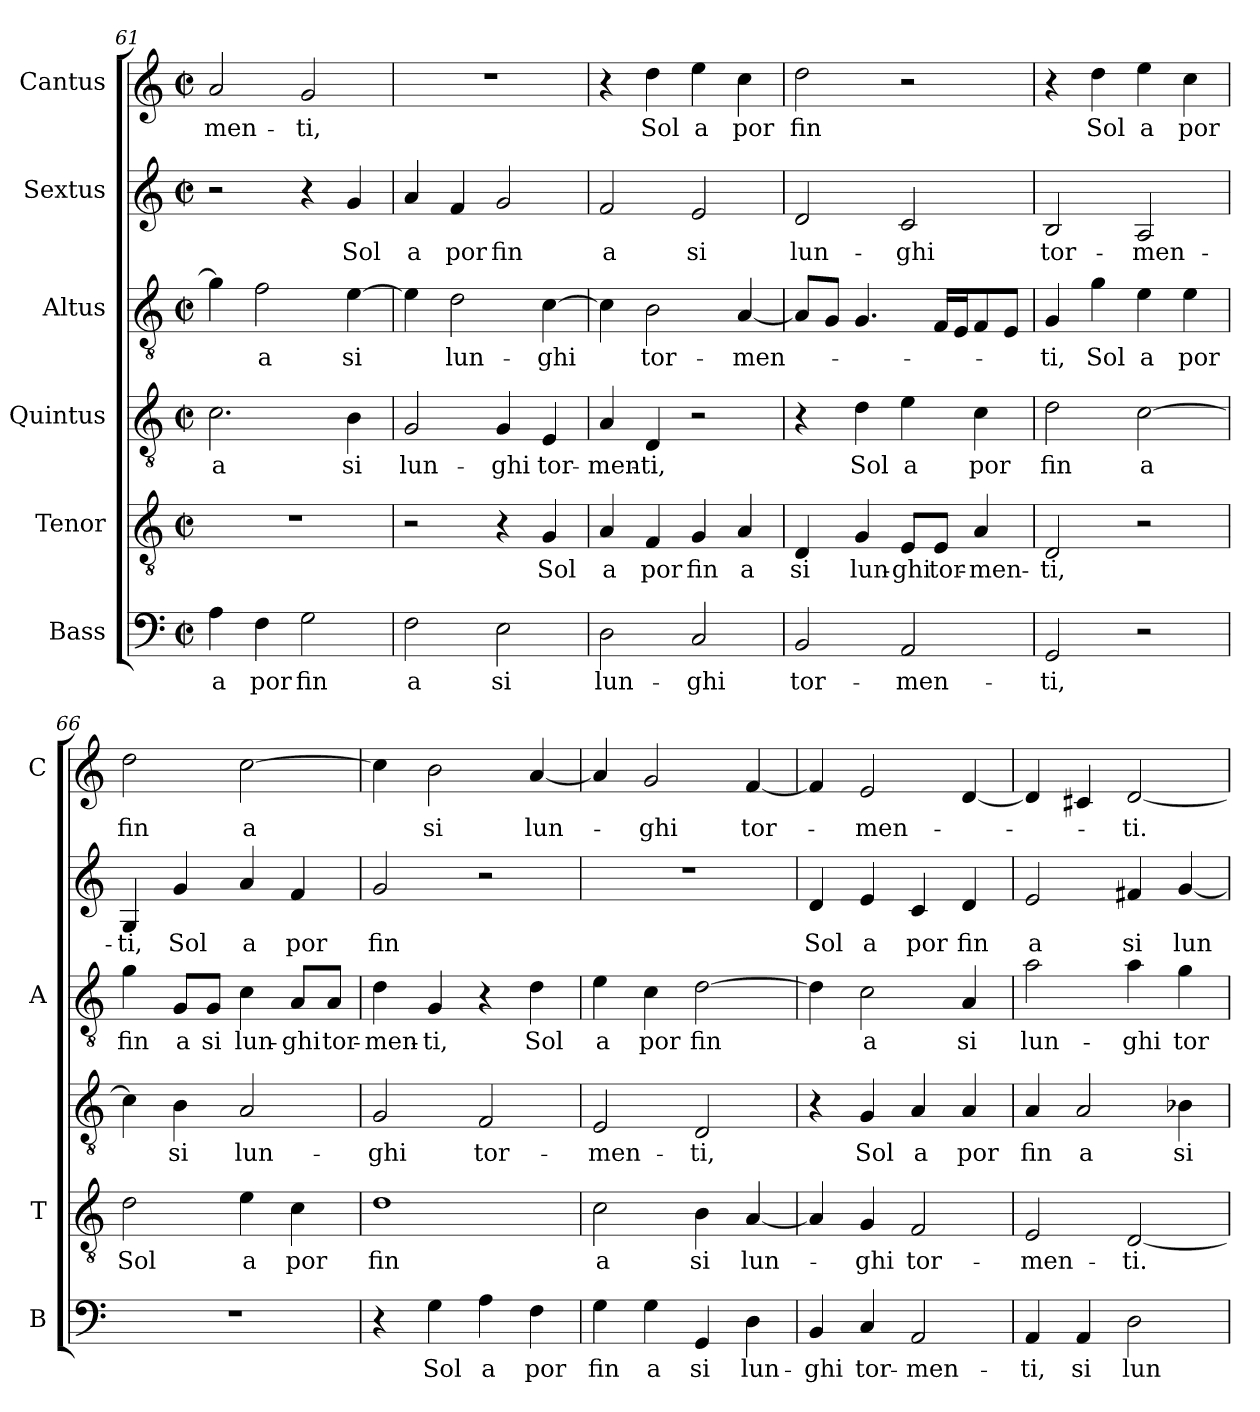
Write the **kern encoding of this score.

**kern	**text	**kern	**text	**kern	**text	**kern	**text	**kern	**text	**kern	**text
*part6	*part6	*part5	*part5	*part4	*part4	*part3	*part3	*part2	*part2	*part1	*part1
*staff6	*staff6	*staff5	*staff5	*staff4	*staff4	*staff3	*staff3	*staff2	*staff2	*staff1	*staff1
*I"Bass	*	*I"Tenor	*	*I"Quintus	*	*I"Altus	*	*I"Sextus	*	*I"Cantus	*
*I'B	*	*I'T	*	*	*	*I'A	*	*	*	*I'C	*
*clefF4	*	*clefGv2	*	*clefGv2	*	*clefGv2	*	*clefG2	*	*clefG2	*
*k[]	*	*k[]	*	*k[]	*	*k[]	*	*k[]	*	*k[]	*
*C:	*	*C:	*	*C:	*	*C:	*	*C:	*	*C:	*
*M2/2	*	*M2/2	*	*M2/2	*	*M2/2	*	*M2/2	*	*M2/2	*
*met(c|)	*	*met(c|)	*	*met(c|)	*	*met(c|)	*	*met(c|)	*	*met(c|)	*
=61	=61	=61	=61	=61	=61	=61	=61	=61	=61	=61	=61
4A\	a	1r	.	2.c\	a	4g\]	.	2r	.	2a/	-men-
4F\	por	.	.	.	.	2f\	a	.	.	.	.
2G\	fin	.	.	.	.	.	.	4r	.	2g/	-ti,
.	.	.	.	4B\	si	[4e\	si	4g/	Sol	.	.
=62	=62	=62	=62	=62	=62	=62	=62	=62	=62	=62	=62
2F\	a	2r	.	2G/	lun-	4e\]	.	4a/	a	1r	.
.	.	.	.	.	.	2d\	lun-	4f/	por	.	.
2E\	si	4r	.	4G/	-ghi	.	.	2g/	fin	.	.
.	.	4G/	Sol	4E/	tor-	[4c\	-ghi	.	.	.	.
=63	=63	=63	=63	=63	=63	=63	=63	=63	=63	=63	=63
2D\	lun-	4A/	a	4A/	-men-	4c\]	.	2f/	a	4r	.
.	.	4F/	por	4D/	-ti,	2B\	tor-	.	.	4dd\	Sol
2C/	-ghi	4G/	fin	2r	.	.	.	2e/	si	4ee\	a
.	.	4A/	a	.	.	[4A/	-men-	.	.	4cc\	por
!!LO:LB:g=z
=64	=64	=64	=64	=64	=64	=64	=64	=64	=64	=64	=64
2BB/	tor-	4D/	si	4r	.	8A/L]	.	2d/	lun-	2dd\	fin
.	.	.	.	.	.	8G/J	.	.	.	.	.
.	.	4G/	lun-	4d\	Sol	4.G/	.	.	.	.	.
2AA/	-men-	8E/L	-ghi	4e\	a	.	.	2c/	-ghi	2r	.
.	.	8E/J	tor-	.	.	16F/LL	.	.	.	.	.
.	.	.	.	.	.	16E/J	.	.	.	.	.
.	.	4A/	-men-	4c\	por	8F/	.	.	.	.	.
.	.	.	.	.	.	8E/J	.	.	.	.	.
=65	=65	=65	=65	=65	=65	=65	=65	=65	=65	=65	=65
2GG/	-ti,	2D/	-ti,	2d\	fin	4G/	-ti,	2B/	tor-	4r	.
.	.	.	.	.	.	4g\	Sol	.	.	4dd\	Sol
2r	.	2r	.	[2c\	a	4e\	a	2A/	-men-	4ee\	a
.	.	.	.	.	.	4e\	por	.	.	4cc\	por
=66	=66	=66	=66	=66	=66	=66	=66	=66	=66	=66	=66
1r	.	2d\	Sol	4c\]	.	4g\	fin	4G/	-ti,	2dd\	fin
.	.	.	.	4B\	si	8G/L	a	4g/	Sol	.	.
.	.	.	.	.	.	8G/J	si	.	.	.	.
.	.	4e\	a	2A/	lun-	4c\	lun-	4a/	a	[2cc\	a
.	.	4c\	por	.	.	8A/L	-ghi	4f/	por	.	.
.	.	.	.	.	.	8A/J	tor-	.	.	.	.
=67	=67	=67	=67	=67	=67	=67	=67	=67	=67	=67	=67
4r	.	1d	fin	2G/	-ghi	4d\	-men-	2g/	fin	4cc\]	.
4G\	Sol	.	.	.	.	4G/	-ti,	.	.	2b\	si
4A\	a	.	.	2F/	tor-	4r	.	2r	.	.	.
4F\	por	.	.	.	.	4d\	Sol	.	.	[4a/	lun-
=68	=68	=68	=68	=68	=68	=68	=68	=68	=68	=68	=68
4G\	fin	2c\	a	2E/	-men-	4e\	a	1r	.	4a/]	.
4G\	a	.	.	.	.	4c\	por	.	.	2g/	-ghi
4GG/	si	4B\	si	2D/	-ti,	[2d\	fin	.	.	.	.
4D\	lun-	[4A/	lun-	.	.	.	.	.	.	[4f/	tor-
!!LO:PB:g=z
=69	=69	=69	=69	=69	=69	=69	=69	=69	=69	=69	=69
4BB/	-ghi	4A/]	.	4r	.	4d\]	.	4d/	Sol	4f/]	.
4C/	tor-	4G/	-ghi	4G/	Sol	2c\	a	4e/	a	2e/	-men-
2AA/	-men-	2F/	tor-	4A/	a	.	.	4c/	por	.	.
.	.	.	.	4A/	por	4A/	si	4d/	fin	[4d/	.
=70	=70	=70	=70	=70	=70	=70	=70	=70	=70	=70	=70
4AA/	-ti,	2E/	-men-	4A/	fin	2a\	lun-	2e/	a	4d/]	.
4AA/	si	.	.	2A/	a	.	.	.	.	4c#X/	.
2D\	lun-	[2D/	-ti.	.	.	4a\	-ghi	4f#X/	si	[2d/	-ti.
.	.	.	.	4B-X\	si	4g\	tor-	[4g/	lun-	.	.
=	=	=	=	=	=	=	=	=	=	=	=
*-	*-	*-	*-	*-	*-	*-	*-	*-	*-	*-	*-
